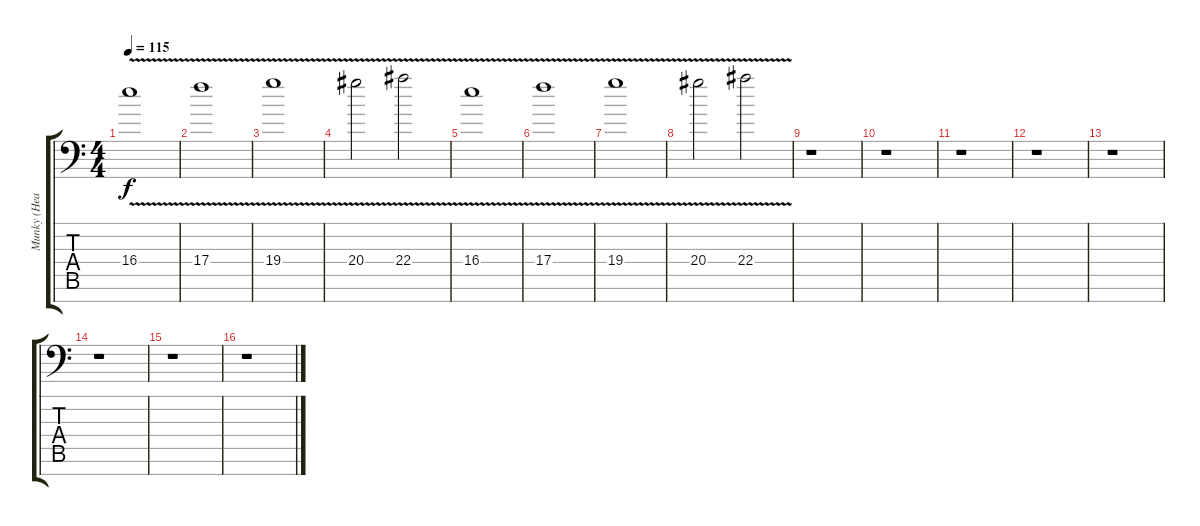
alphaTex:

\track ("Munky (Head's part)" "Munky (Hea") {instrument distortionguitar}
\staff {score tabs}
\tuning (D4 A3 F3 C3 G2 D2 A1) {hide}
\ts (4 4)
\tempo 115
\clef f4
\ks c
16.4{v}.1{dy f volume 11 instrument distortionguitar} |
17.4{v}.1 |
19.4{v}.1 |
20.4{v}.2 22.4{v}.2 |
16.4{v}.1{volume 11 instrument distortionguitar} |
17.4{v}.1 |
19.4{v}.1 |
20.4{v}.2 22.4{v}.2 |
r.1 |
r.1 |
r.1 |
r.1 |
r.1 |
r.1 |
r.1 |
r.1
